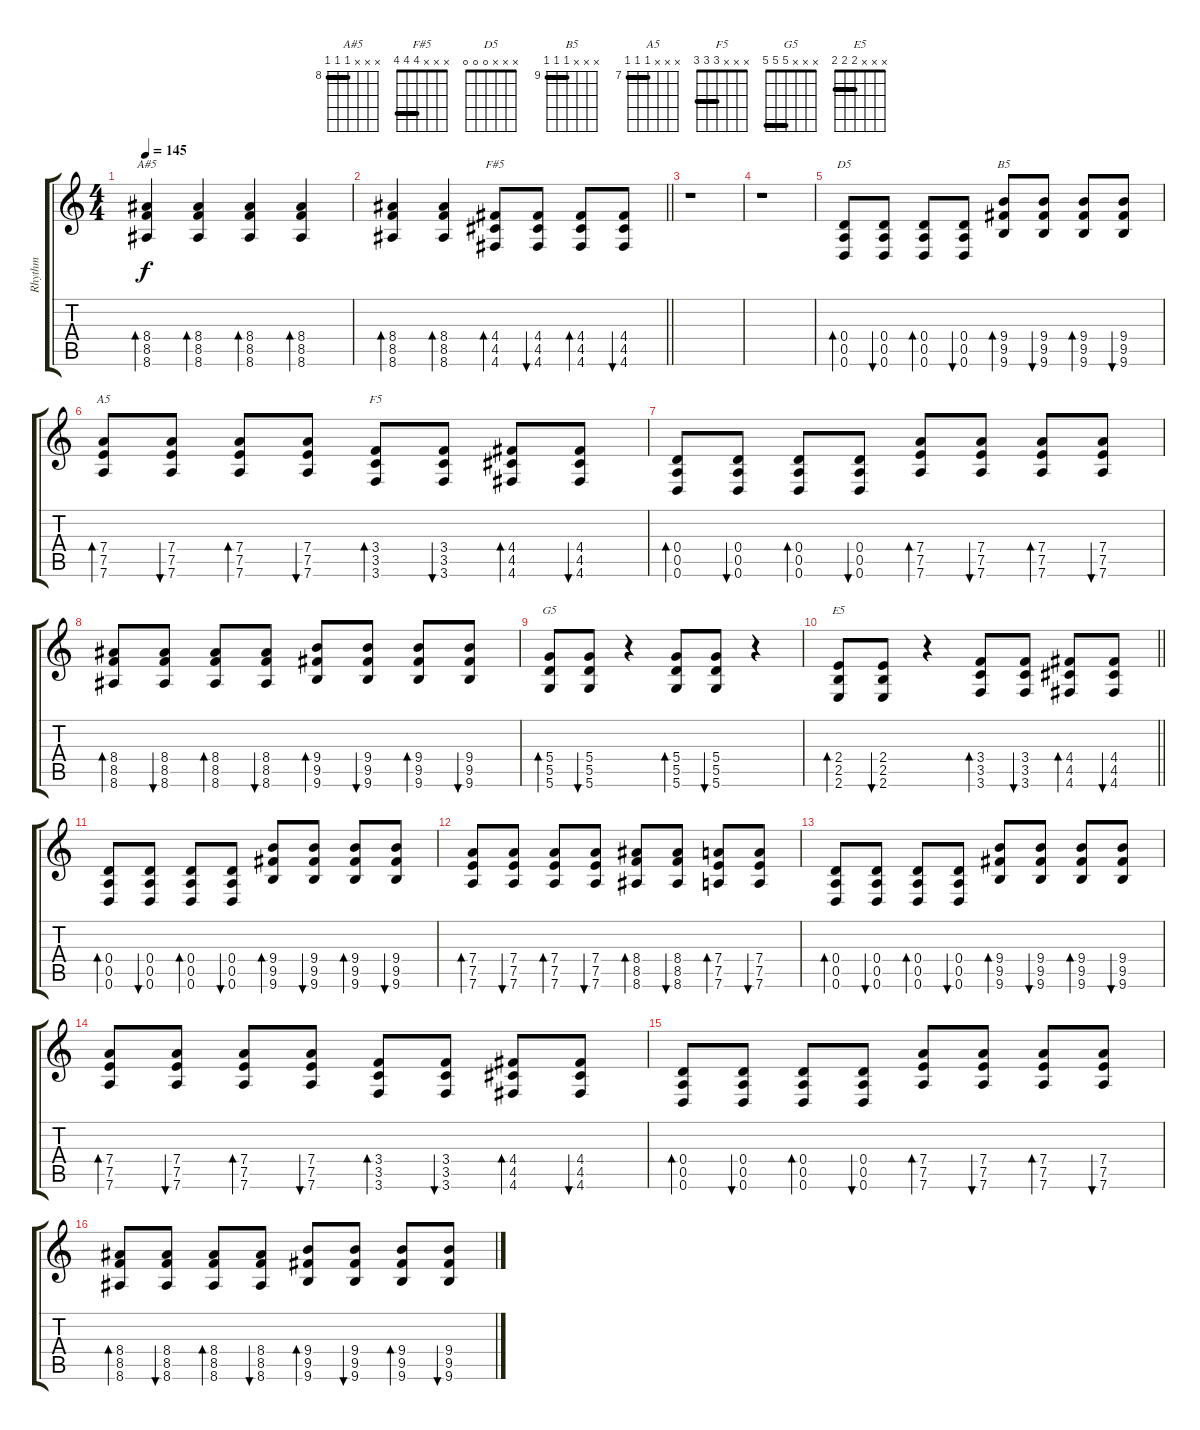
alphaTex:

\track ("Rhythm " "Rhythm ") {instrument distortionguitar}
\staff {score tabs}
\tuning (E4 B3 G3 D3 A2 D2) {hide}
\chord ("A#5" x x x 8 8 8) {firstfret 8 barre 8}
\chord ("F#5" x x x 4 4 4) {barre 4}
\chord ("D5" x x x 0 0 0)
\chord ("B5" x x x 9 9 9) {firstfret 9 barre 9}
\chord ("A5" x x x 7 7 7) {firstfret 7 barre 7}
\chord ("F5" x x x 3 3 3) {barre 3}
\chord ("G5" x x x 5 5 5) {barre 5}
\chord ("E5" x x x 2 2 2) {barre 2}
\ts (4 4)
\tempo 145
\clef g2
\ks c
(8.4 8.5 8.6).4{bd 30 ch "A#5" dy f} (8.4 8.5 8.6).4{bd 30} (8.4 8.5 8.6).4{bd 30} (8.4 8.5 8.6).4{bd 30} |
\barLineRight lightlight
(8.4 8.5 8.6).4{bd 30} (8.4 8.5 8.6).4{bd 30} (4.4 4.5 4.6).8{bd 30 ch "F#5"} (4.4 4.5 4.6).8{bu 30} (4.4 4.5 4.6).8{bd 30} (4.4 4.5 4.6).8{bu 30} |
r.1 |
r.1 |
(0.4 0.5 0.6).8{bd 30 ch "D5"} (0.4 0.5 0.6).8{bu 30} (0.4 0.5 0.6).8{bd 30} (0.4 0.5 0.6).8{bu 30} (9.4 9.5 9.6).8{bd 30 ch "B5"} (9.4 9.5 9.6).8{bu 30} (9.4 9.5 9.6).8{bd 30} (9.4 9.5 9.6).8{bu 30} |
(7.4 7.5 7.6).8{bd 30 ch "A5"} (7.4 7.5 7.6).8{bu 30} (7.4 7.5 7.6).8{bd 30} (7.4 7.5 7.6).8{bu 30} (3.4 3.5 3.6).8{bd 30 ch "F5"} (3.4 3.5 3.6).8{bu 30} (4.4 4.5 4.6).8{bd 30} (4.4 4.5 4.6).8{bu 30} |
(0.4 0.5 0.6).8{bd 30} (0.4 0.5 0.6).8{bu 30} (0.4 0.5 0.6).8{bd 30} (0.4 0.5 0.6).8{bu 30} (7.4 7.5 7.6).8{bd 30} (7.4 7.5 7.6).8{bu 30} (7.4 7.5 7.6).8{bd 30} (7.4 7.5 7.6).8{bu 30} |
(8.4 8.5 8.6).8{bd 30} (8.4 8.5 8.6).8{bu 30} (8.4 8.5 8.6).8{bd 30} (8.4 8.5 8.6).8{bu 30} (9.4 9.5 9.6).8{bd 30} (9.4 9.5 9.6).8{bu 30} (9.4 9.5 9.6).8{bd 30} (9.4 9.5 9.6).8{bu 30} |
(5.4 5.5 5.6).8{bd 30 ch "G5"} (5.4 5.5 5.6).8{bu 30} r.4 (5.4 5.5 5.6).8{bd 30} (5.4 5.5 5.6).8{bu 30} r.4 |
\barLineRight lightlight
(2.4 2.5 2.6).8{bd 30 ch "E5"} (2.4 2.5 2.6).8{bu 30} r.4 (3.4 3.5 3.6).8{bd 30} (3.4 3.5 3.6).8{bu 30} (4.4 4.5 4.6).8{bd 30} (4.4 4.5 4.6).8{bu 30} |
(0.4 0.5 0.6).8{bd 30} (0.4 0.5 0.6).8{bu 30} (0.4 0.5 0.6).8{bd 30} (0.4 0.5 0.6).8{bu 30} (9.4 9.5 9.6).8{bd 30} (9.4 9.5 9.6).8{bu 30} (9.4 9.5 9.6).8{bd 30} (9.4 9.5 9.6).8{bu 30} |
(7.4 7.5 7.6).8{bd 30} (7.4 7.5 7.6).8{bu 30} (7.4 7.5 7.6).8{bd 30} (7.4 7.5 7.6).8{bu 30} (8.4 8.5 8.6).8{bd 30} (8.4 8.5 8.6).8{bu 30} (7.4 7.5 7.6).8{bd 30} (7.4 7.5 7.6).8{bu 30} |
(0.4 0.5 0.6).8{bd 30} (0.4 0.5 0.6).8{bu 30} (0.4 0.5 0.6).8{bd 30} (0.4 0.5 0.6).8{bu 30} (9.4 9.5 9.6).8{bd 30} (9.4 9.5 9.6).8{bu 30} (9.4 9.5 9.6).8{bd 30} (9.4 9.5 9.6).8{bu 30} |
(7.4 7.5 7.6).8{bd 30} (7.4 7.5 7.6).8{bu 30} (7.4 7.5 7.6).8{bd 30} (7.4 7.5 7.6).8{bu 30} (3.4 3.5 3.6).8{bd 30} (3.4 3.5 3.6).8{bu 30} (4.4 4.5 4.6).8{bd 30} (4.4 4.5 4.6).8{bu 30} |
(0.4 0.5 0.6).8{bd 30} (0.4 0.5 0.6).8{bu 30} (0.4 0.5 0.6).8{bd 30} (0.4 0.5 0.6).8{bu 30} (7.4 7.5 7.6).8{bd 30} (7.4 7.5 7.6).8{bu 30} (7.4 7.5 7.6).8{bd 30} (7.4 7.5 7.6).8{bu 30} |
(8.4 8.5 8.6).8{bd 30} (8.4 8.5 8.6).8{bu 30} (8.4 8.5 8.6).8{bd 30} (8.4 8.5 8.6).8{bu 30} (9.4 9.5 9.6).8{bd 30} (9.4 9.5 9.6).8{bu 30} (9.4 9.5 9.6).8{bd 30} (9.4 9.5 9.6).8{bu 30}
